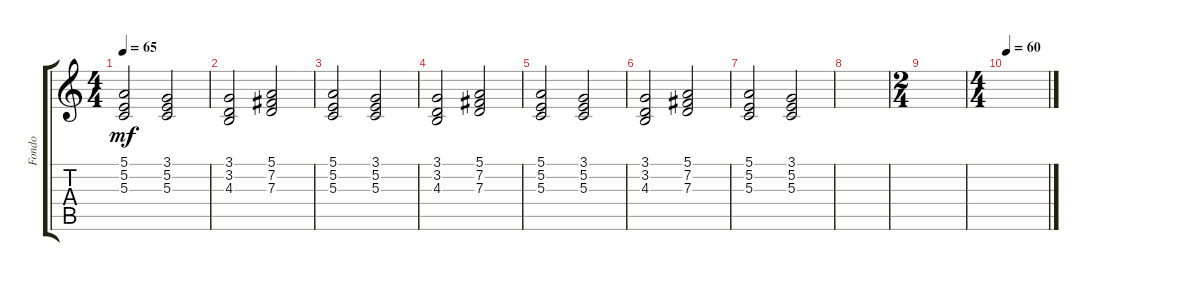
\track ("Fondo" "Fondo") {instrument stringensemble1}
\staff {score tabs}
\tuning (E4 B3 G3 D3 A2 E2) {hide}
\ts (4 4)
\tempo 65
\clef g2
\ks c
(5.1 5.2 5.3).2{dy mf} (3.1 5.2 5.3).2 |
(3.1 3.2 4.3).2 (5.1 7.2 7.3).2 |
(5.1 5.2 5.3).2 (3.1 5.2 5.3).2 |
(3.1 3.2 4.3).2 (5.1 7.2 7.3).2 |
(5.1 5.2 5.3).2 (3.1 5.2 5.3).2 |
(3.1 3.2 4.3).2 (5.1 7.2 7.3).2 |
(5.1 5.2 5.3).2 (3.1 5.2 5.3).2 |
|
\ts (2 4)
|
\ts (4 4)
\tempo 60
